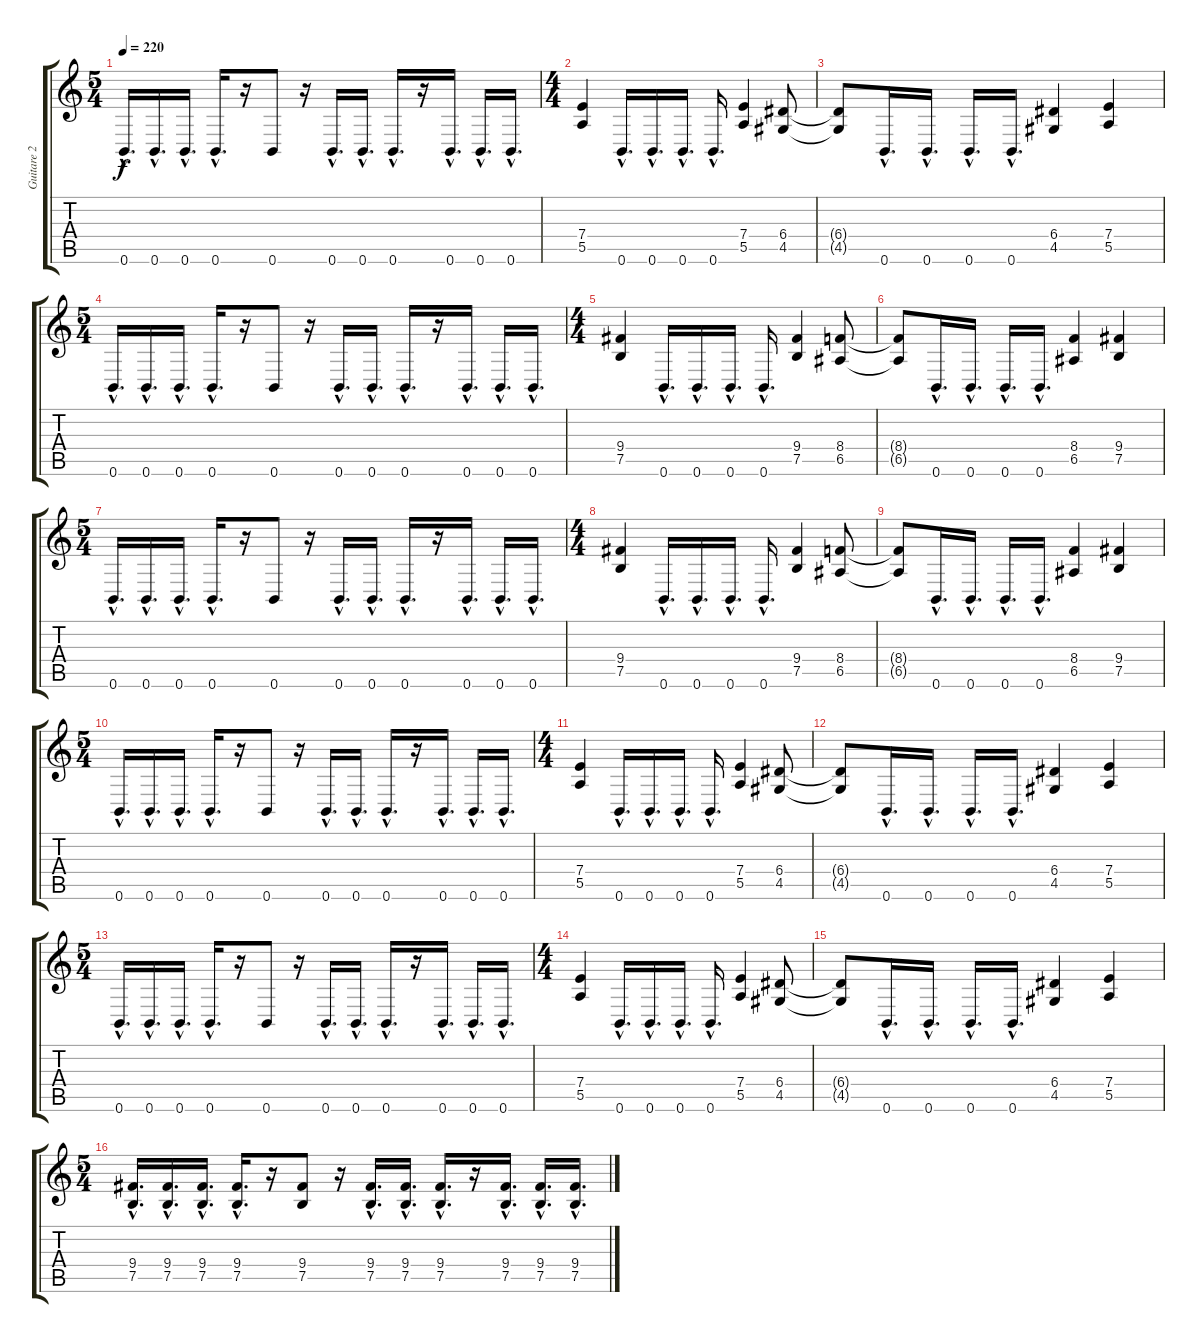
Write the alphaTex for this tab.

\track ("Guitare 2" "Guitare 2") {instrument distortionguitar}
\staff {score tabs}
\tuning (B3 Gb3 D3 A2 E2 B1) {hide}
\ts (5 4)
\tempo 220
\clef g2
\ks c
0.6{hac}.16{d dy f} 0.6{hac}.16{d} 0.6{hac}.16{d} 0.6{hac}.16{d} r.16 0.6.8 r.16 0.6{hac}.16{d} 0.6{hac}.16{d} 0.6{hac}.16{d} r.16 0.6{hac}.16{d} 0.6{hac}.16{d} 0.6{hac}.16{d} |
\ts (4 4)
(7.4 5.5).4 0.6{hac}.16{d} 0.6{hac}.16{d} 0.6{hac}.16{d} 0.6{hac}.16{d} (7.4 5.5).4 (6.4 4.5).8 |
(6.4{t} 4.5{t}).8 0.6{hac}.16{d} 0.6{hac}.16{d} 0.6{hac}.16{d} 0.6{hac}.16{d} (6.4 4.5).4 (7.4 5.5).4 |
\ts (5 4)
0.6{hac}.16{d} 0.6{hac}.16{d} 0.6{hac}.16{d} 0.6{hac}.16{d} r.16 0.6.8 r.16 0.6{hac}.16{d} 0.6{hac}.16{d} 0.6{hac}.16{d} r.16 0.6{hac}.16{d} 0.6{hac}.16{d} 0.6{hac}.16{d} |
\ts (4 4)
(9.4 7.5).4 0.6{hac}.16{d} 0.6{hac}.16{d} 0.6{hac}.16{d} 0.6{hac}.16{d} (9.4 7.5).4 (8.4 6.5).8 |
(8.4{t} 6.5{t}).8 0.6{hac}.16{d} 0.6{hac}.16{d} 0.6{hac}.16{d} 0.6{hac}.16{d} (8.4 6.5).4 (9.4 7.5).4 |
\ts (5 4)
0.6{hac}.16{d} 0.6{hac}.16{d} 0.6{hac}.16{d} 0.6{hac}.16{d} r.16 0.6.8 r.16 0.6{hac}.16{d} 0.6{hac}.16{d} 0.6{hac}.16{d} r.16 0.6{hac}.16{d} 0.6{hac}.16{d} 0.6{hac}.16{d} |
\ts (4 4)
(9.4 7.5).4 0.6{hac}.16{d} 0.6{hac}.16{d} 0.6{hac}.16{d} 0.6{hac}.16{d} (9.4 7.5).4 (8.4 6.5).8 |
(8.4{t} 6.5{t}).8 0.6{hac}.16{d} 0.6{hac}.16{d} 0.6{hac}.16{d} 0.6{hac}.16{d} (8.4 6.5).4 (9.4 7.5).4 |
\ts (5 4)
0.6{hac}.16{d} 0.6{hac}.16{d} 0.6{hac}.16{d} 0.6{hac}.16{d} r.16 0.6.8 r.16 0.6{hac}.16{d} 0.6{hac}.16{d} 0.6{hac}.16{d} r.16 0.6{hac}.16{d} 0.6{hac}.16{d} 0.6{hac}.16{d} |
\ts (4 4)
(7.4 5.5).4 0.6{hac}.16{d} 0.6{hac}.16{d} 0.6{hac}.16{d} 0.6{hac}.16{d} (7.4 5.5).4 (6.4 4.5).8 |
(6.4{t} 4.5{t}).8 0.6{hac}.16{d} 0.6{hac}.16{d} 0.6{hac}.16{d} 0.6{hac}.16{d} (6.4 4.5).4 (7.4 5.5).4 |
\ts (5 4)
0.6{hac}.16{d} 0.6{hac}.16{d} 0.6{hac}.16{d} 0.6{hac}.16{d} r.16 0.6.8 r.16 0.6{hac}.16{d} 0.6{hac}.16{d} 0.6{hac}.16{d} r.16 0.6{hac}.16{d} 0.6{hac}.16{d} 0.6{hac}.16{d} |
\ts (4 4)
(7.4 5.5).4 0.6{hac}.16{d} 0.6{hac}.16{d} 0.6{hac}.16{d} 0.6{hac}.16{d} (7.4 5.5).4 (6.4 4.5).8 |
(6.4{t} 4.5{t}).8 0.6{hac}.16{d} 0.6{hac}.16{d} 0.6{hac}.16{d} 0.6{hac}.16{d} (6.4 4.5).4 (7.4 5.5).4 |
\ts (5 4)
(9.4{hac} 7.5{hac}).16{d} (9.4{hac} 7.5{hac}).16{d} (9.4{hac} 7.5{hac}).16{d} (9.4{hac} 7.5{hac}).16{d} r.16 (9.4 7.5).8 r.16 (9.4{hac} 7.5{hac}).16{d} (9.4{hac} 7.5{hac}).16{d} (9.4{hac} 7.5{hac}).16{d} r.16 (9.4{hac} 7.5{hac}).16{d} (9.4{hac} 7.5{hac}).16{d} (9.4{hac} 7.5{hac}).16{d}
